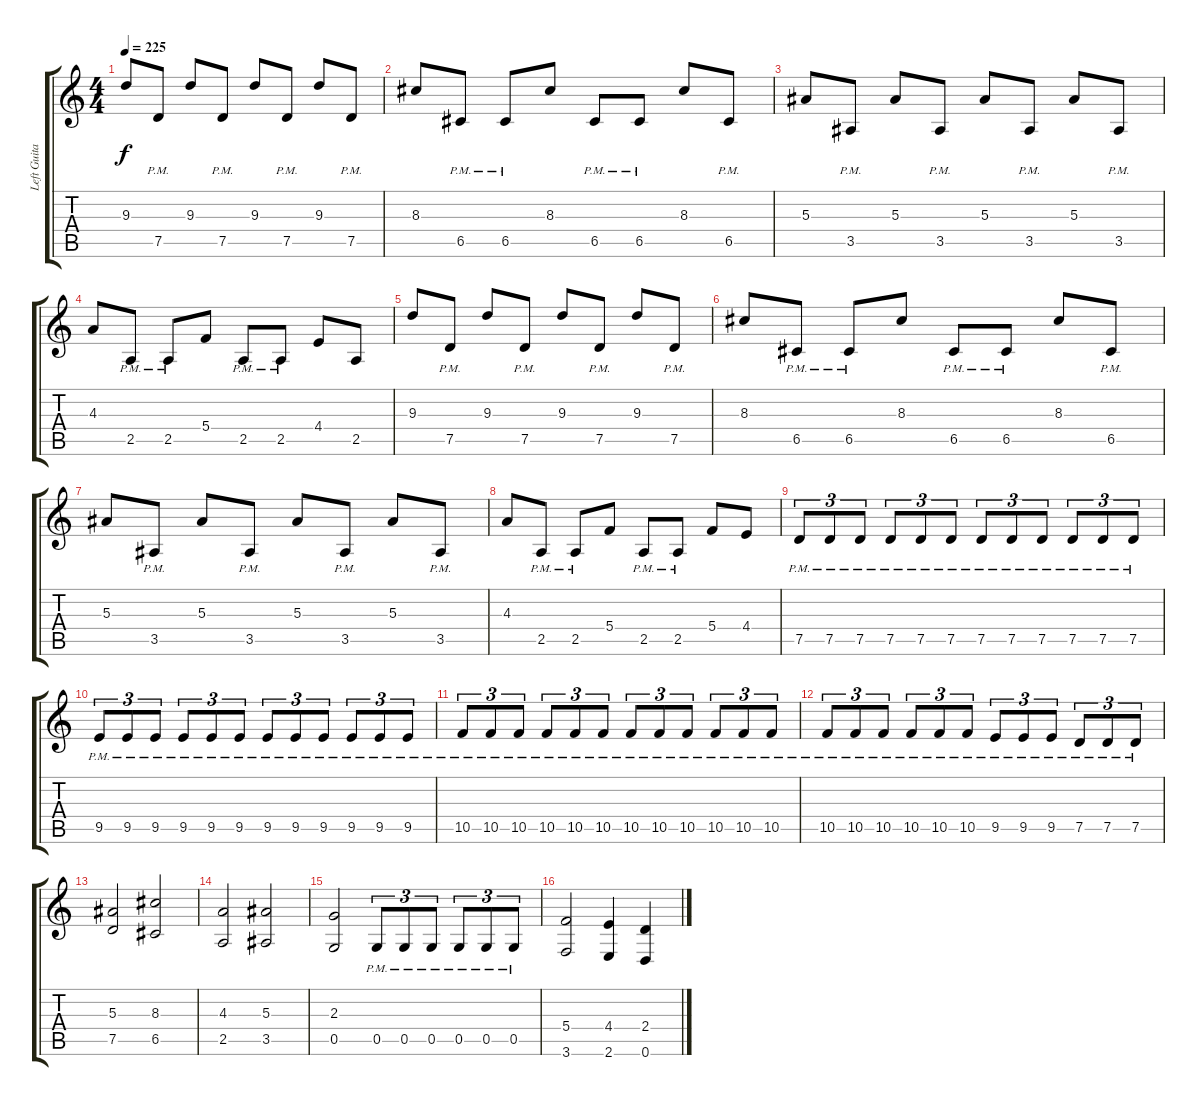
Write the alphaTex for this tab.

\track ("Left Guitar" "Left Guita") {instrument distortionguitar}
\staff {score tabs}
\tuning (D4 A3 F3 C3 G2 D2) {hide}
\ts (4 4)
\tempo 225
\clef g2
\ks c
9.3.8{dy f} 7.5{pm}.8 9.3.8 7.5{pm}.8 9.3.8 7.5{pm}.8 9.3.8 7.5{pm}.8 |
8.3.8 6.5{pm}.8 6.5{pm}.8 8.3.8 6.5{pm}.8 6.5{pm}.8 8.3.8 6.5{pm}.8 |
5.3.8 3.5{pm}.8 5.3.8 3.5{pm}.8 5.3.8 3.5{pm}.8 5.3.8 3.5{pm}.8 |
4.3.8 2.5{pm}.8 2.5{pm}.8 5.4.8 2.5{pm}.8 2.5{pm}.8 4.4.8 2.5.8 |
9.3.8 7.5{pm}.8 9.3.8 7.5{pm}.8 9.3.8 7.5{pm}.8 9.3.8 7.5{pm}.8 |
8.3.8 6.5{pm}.8 6.5{pm}.8 8.3.8 6.5{pm}.8 6.5{pm}.8 8.3.8 6.5{pm}.8 |
5.3.8 3.5{pm}.8 5.3.8 3.5{pm}.8 5.3.8 3.5{pm}.8 5.3.8 3.5{pm}.8 |
4.3.8 2.5{pm}.8 2.5{pm}.8 5.4.8 2.5{pm}.8 2.5{pm}.8 5.4.8 4.4.8 |
7.5{pm}.8{tu (3 2)} 7.5{pm}.8{tu (3 2)} 7.5{pm}.8{tu (3 2)} 7.5{pm}.8{tu (3 2)} 7.5{pm}.8{tu (3 2)} 7.5{pm}.8{tu (3 2)} 7.5{pm}.8{tu (3 2)} 7.5{pm}.8{tu (3 2)} 7.5{pm}.8{tu (3 2)} 7.5{pm}.8{tu (3 2)} 7.5{pm}.8{tu (3 2)} 7.5{pm}.8{tu (3 2)} |
9.5{pm}.8{tu (3 2)} 9.5{pm}.8{tu (3 2)} 9.5{pm}.8{tu (3 2)} 9.5{pm}.8{tu (3 2)} 9.5{pm}.8{tu (3 2)} 9.5{pm}.8{tu (3 2)} 9.5{pm}.8{tu (3 2)} 9.5{pm}.8{tu (3 2)} 9.5{pm}.8{tu (3 2)} 9.5{pm}.8{tu (3 2)} 9.5{pm}.8{tu (3 2)} 9.5{pm}.8{tu (3 2)} |
10.5{pm}.8{tu (3 2)} 10.5{pm}.8{tu (3 2)} 10.5{pm}.8{tu (3 2)} 10.5{pm}.8{tu (3 2)} 10.5{pm}.8{tu (3 2)} 10.5{pm}.8{tu (3 2)} 10.5{pm}.8{tu (3 2)} 10.5{pm}.8{tu (3 2)} 10.5{pm}.8{tu (3 2)} 10.5{pm}.8{tu (3 2)} 10.5{pm}.8{tu (3 2)} 10.5{pm}.8{tu (3 2)} |
10.5{pm}.8{tu (3 2)} 10.5{pm}.8{tu (3 2)} 10.5{pm}.8{tu (3 2)} 10.5{pm}.8{tu (3 2)} 10.5{pm}.8{tu (3 2)} 10.5{pm}.8{tu (3 2)} 9.5{pm}.8{tu (3 2)} 9.5{pm}.8{tu (3 2)} 9.5{pm}.8{tu (3 2)} 7.5{pm}.8{tu (3 2)} 7.5{pm}.8{tu (3 2)} 7.5{pm}.8{tu (3 2)} |
(5.3 7.5).2 (8.3 6.5).2 |
(4.3 2.5).2 (5.3 3.5).2 |
(2.3 0.5).2 0.5{pm}.8{tu (3 2)} 0.5{pm}.8{tu (3 2)} 0.5{pm}.8{tu (3 2)} 0.5{pm}.8{tu (3 2)} 0.5{pm}.8{tu (3 2)} 0.5{pm}.8{tu (3 2)} |
(5.4 3.6).2 (4.4 2.6).4 (2.4 0.6).4
